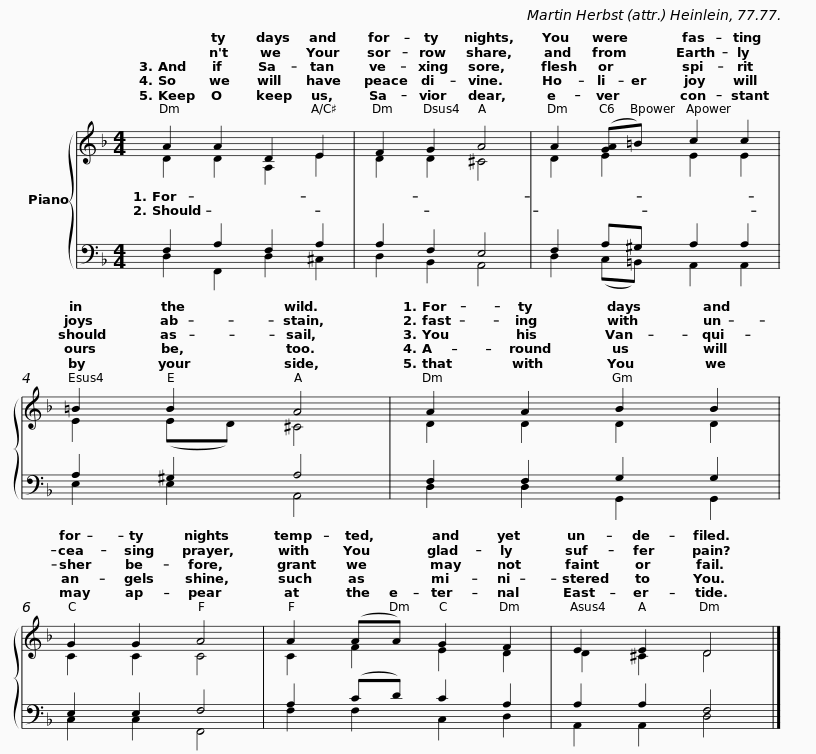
X:1
%%score { ( 1 2 ) | ( 3 4 ) }
L:1/8
M:4/4
I:linebreak $
K:F
V:1 treble
V:2 treble
V:3 bass
V:4 bass
V:1
 A2 A2 D2 E2 | F2 G2 A4 | A2 ([GA]=B) c2 c2 | =B2 B2 A4 |$ A2 A2 B2 B2 | %5
 G2 G2 A4 | A2 (AA) G2 F2 | E2 E2 D4 |] %8
V:2
 D2 D2 A,2 E2 | D2 D2 ^C4 | D2 E2 E2 E2 | E2 (ED) ^C4 |$ D2 D2 D2 D2 | %5
 C2 C2 C4 | C2 F2 E2 D2 | D2 ^C2 D4 |] %8
V:3
 F,2 A,2 F,2 A,2 | A,2 F,2 E,4 | F,2 A,^G, A,2 A,2 | A,2 ^G,2 A,4 |$ F,2 F,2 G,2 G,2 | %5
 E,2 E,2 F,4 | A,2 (CD) C2 A,2 | A,2 A,2 F,4 |] %8
V:4
 D,2 F,,2 D,2 ^C,2 | D,2 B,,2 A,,4 | D,2 (C,=B,,) A,,2 A,,2 | E,2 E,2 A,,4 |$ D,2 D,2 G,,2 G,,2 | %5
 C,2 C,2 F,,4 | F,2 F,2 C,2 D,2 | A,,2 A,,2 D,4 |] %8
